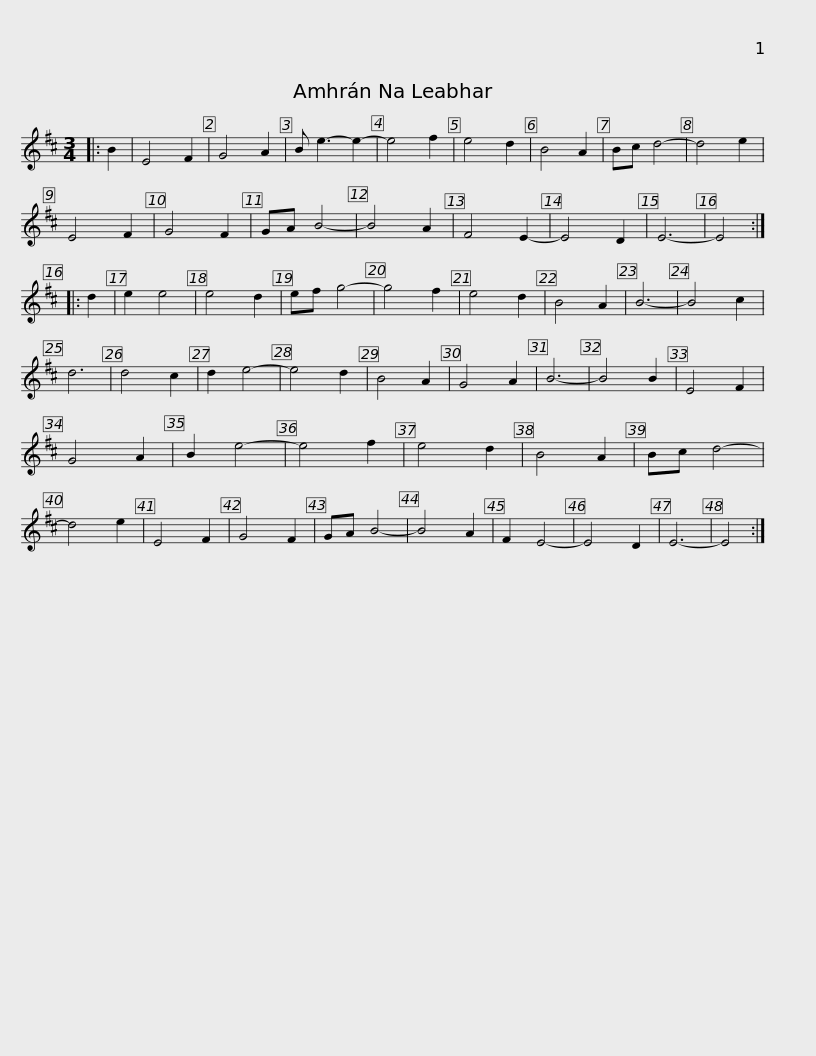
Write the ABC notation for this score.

X:1
L:1/8
M:3/4
I:linebreak $
K:D
V:1 treble
V:1
|: B2 | E4 F2 | G4 A2 | B e3- e2- | e4 f2 | %5
 e4 d2 | B4 A2 | Bc d4- | d4 e2 | E4 F2 | %10
 G4 F2 | GA B4- | B4 A2 | F4 E2- | E4 D2 |$ %15
 E6- | E4 :: d2 | e2 e4 | e4 d2 | %20
 ef g4- | g4 f2 | e4 d2 | B4 A2 | B6- | %25
 B4 c2 | d6 | d4 c2 | d2 e4- | e4 d2 | %30
 B4 A2 | G4 A2 |$ B6- | B4 B2 | E4 F2 | %35
 G4 A2 | B2 e4- | e4 f2 | e4 d2 | B4 A2 | %40
 Bc d4- | d4 e2 | E4 F2 | G4 F2 | GA B4- | %45
 B4 A2 | F2 E4- | E4 D2 |$ E6- | E4 :| %50
